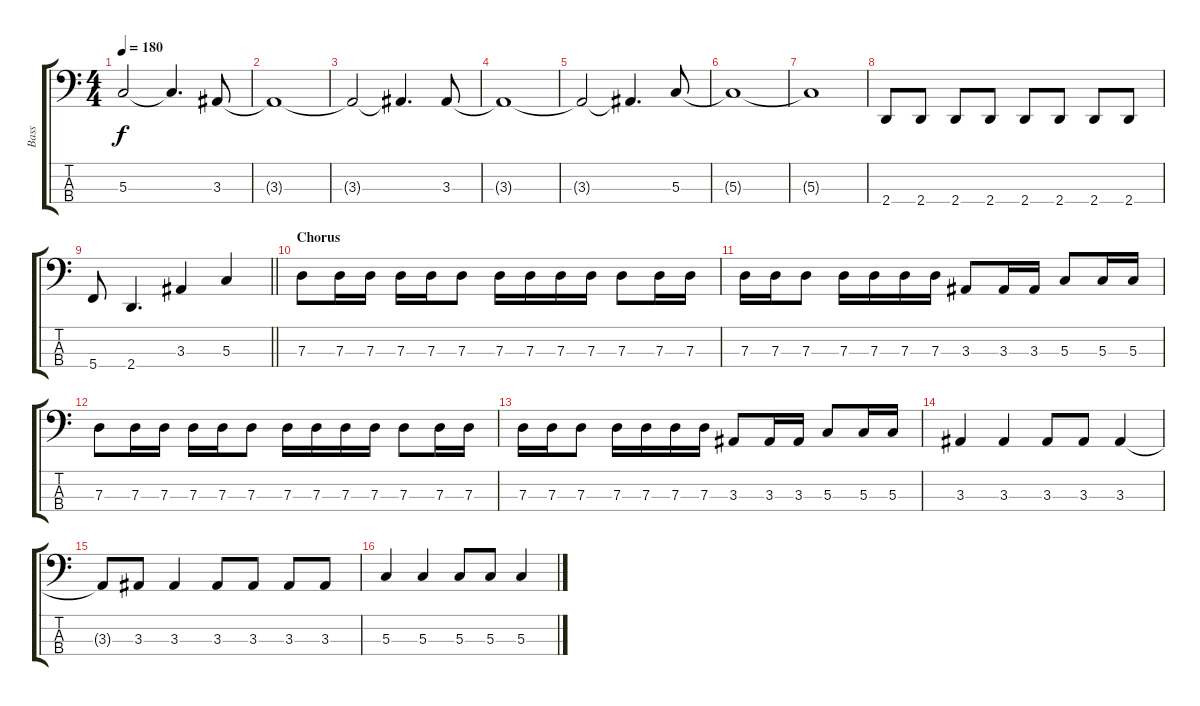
\track ("Bass" "Bass") {instrument electricbasspick}
\staff {score tabs}
\tuning (F2 C2 G1 C1) {hide}
\ts (4 4)
\tempo 180
\clef f4
\ks c
5.3{t}.2{dy f} 5.3{t}.4{d} 3.3.8 |
3.3{t}.1 |
3.3{t}.2 3.3{t}.4{d} 3.3.8 |
3.3{t}.1 |
3.3{t}.2 3.3{t}.4{d} 5.3.8 |
5.3{t}.1 |
5.3{t}.1 |
2.4.8 2.4.8 2.4.8 2.4.8 2.4.8 2.4.8 2.4.8 2.4.8 |
\barLineRight lightlight
5.4.8 2.4.4{d} 3.3.4 5.3.4 |
\section ("" "Chorus")
7.3.8 7.3.16 7.3.16 7.3.16 7.3.16 7.3.8 7.3.16 7.3.16 7.3.16 7.3.16 7.3.8 7.3.16 7.3.16 |
7.3.16 7.3.16 7.3.8 7.3.16 7.3.16 7.3.16 7.3.16 3.3.8 3.3.16 3.3.16 5.3.8 5.3.16 5.3.16 |
7.3.8 7.3.16 7.3.16 7.3.16 7.3.16 7.3.8 7.3.16 7.3.16 7.3.16 7.3.16 7.3.8 7.3.16 7.3.16 |
7.3.16 7.3.16 7.3.8 7.3.16 7.3.16 7.3.16 7.3.16 3.3.8 3.3.16 3.3.16 5.3.8 5.3.16 5.3.16 |
3.3.4 3.3.4 3.3.8 3.3.8 3.3.4 |
3.3{t}.8 3.3.8 3.3.4 3.3.8 3.3.8 3.3.8 3.3.8 |
5.3.4 5.3.4 5.3.8 5.3.8 5.3.4
